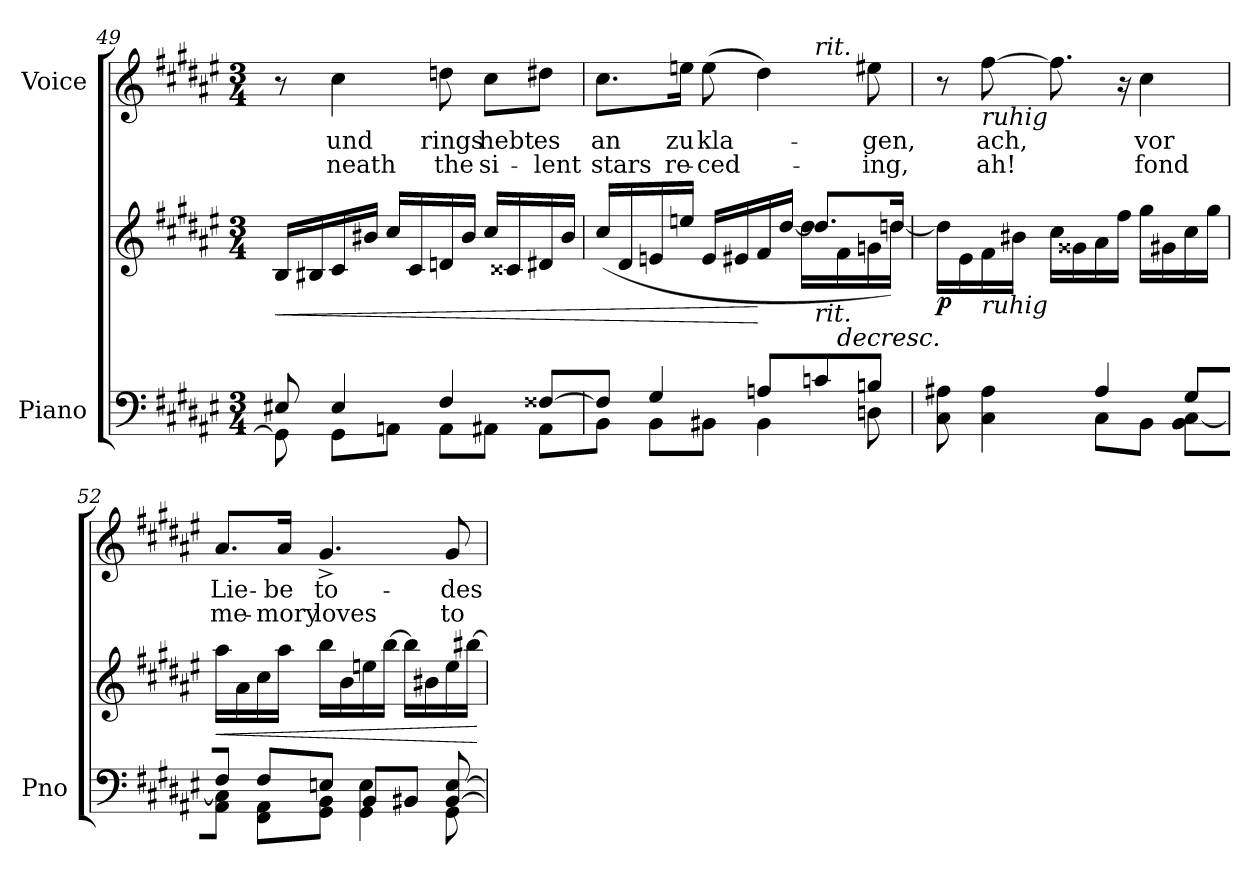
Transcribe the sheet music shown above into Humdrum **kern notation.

**kern	**kern	**dynam	**kern	**text	**text
*part2	*part2	*part2	*part1	*part1	*part1
*staff3	*staff2	*staff2/3	*staff1	*staff1	*staff1
*I"Piano	*	*	*I"Voice	*	*
*I'Pno	*	*	*	*	*
!!LO:LB:g=z
*clefF4	*clefG2	*	*clefG2	*	*
*k[f#c#g#d#a#e#]	*k[f#c#g#d#a#e#]	*	*k[f#c#g#d#a#e#]	*	*
*M3/4	*M3/4	*	*M3/4	*	*
=49	=49	=49	=49	=49	=49
*^	*	*	*	*	*
!	!	!	!LO:HP:b	!	!	!
8E#X/	8GG#\]	16B/LL	<	8r	.	.
.	.	16B#X/	.	.	.	.
!	!	!	!	!	!LO:LY:b	!LO:LY:b
4E#/	8GG#\L	16c#/	.	4cc#\	und	neath
.	.	16b#X/JJ	.	.	.	.
.	8AAn\J	16cc#/LL	.	.	.	.
.	.	16c#/	.	.	.	.
!	!	!	!	!	!LO:LY:b	!LO:LY:b
4F#/	8AA\L	16dn/	.	8ddn\	rings	the
.	.	16b#/JJ	.	.	.	.
!	!	!	!	!	!LO:LY:b	!LO:LY:b
.	8AA#X\J	16cc#/LL	.	8cc#\L	hebt	si-
.	.	16c##X/	.	.	.	.
!	!	!	!	!	!LO:LY:b	!LO:LY:b
[8F##X/L	8AA#\L	16d#X/	.	8dd#X\J	es	-lent
.	.	16b#/JJ	.	.	.	.
=50	=50	=50	=50	=50	=50	=50
*	*	*^	*	*	*	*
!	!	!	!	!	!	!LO:LY:b	!LO:LY:b
*	*	*	*	*	*^	*	*
8F##/J]	8BB\J	(16cc#/LL	4ryy	.	8.cc#\L	2ryy	an	stars
.	.	16d#/	.	.	.	.	.	.
4G#/	8BB\L	16en/	.	.	.	.	.	.
!	!	!	!	!	!	!	!LO:LY:b	!LO:LY:b
.	.	16een/JJ	.	.	16een\Jk	.	zu	re-
!	!	!	!	!	!	!	!LO:LY:b	!LO:LY:b
.	8BB#X\J	16e/LL	4ryy	.	(>8ee\	.	kla-	-ced-
.	.	16e#X/	.	.	.	.	.	.
8An/L	4BB#\	16f#/	.	[	4dd#\)	.	.	.
.	.	[16dd#/JJ	.	.	.	.	.	.
!	!	!	!	!	!	!LO:TX:a:i:t=rit.	!	!
!	!	!LO:TX:b:i:t=rit.	!	!	!	!	!	!
8cn/	.	8.dd#/L]	16dd#\LL	.	.	8ryy	.	.
!	!	!	!	!LO:HP:b	!	!	!	!
.	.	.	16f#\	>	.	.	.	.
!	!	!	!	!	!	!	!LO:LY:b	!LO:LY:b
8Bn/J	8Dn\	.	16gn\	.	8ee#X\	8ryy	-gen,	-ing,
.	.	16ddn/Jk	[>16dd\JJ)	.	.	.	.	.
*	*	*	*	*	*v	*v	*	*
!!LO:LB:g=z
=51	=51	=51	=51	=51	=51	=51	=51
!	!	!	!	!LO:DY:b	!	!	!
*	*	*v	*v	*	*	*	*
4.ryy	8C#\ 8A#X\	16ddn\LL]	p	8r	.	.
.	.	16e#\	.	.	.	.
!	!	!	!	!LO:TX:b:i:t=ruhig	!	!
!	!	!LO:TX:b:i:t=ruhig	!	!	!	!
!	!	!	!	!	!LO:LY:b	!LO:LY:b
.	4C#\ 4A#\	16f#\	.	[8ff#\	ach,	ah!
.	.	16b#X\JJ	.	.	.	.
.	.	16cc#\LL	.	8.ff#\]	.	.
.	.	16g##X\	.	.	.	.
4A#/	8C#\L	16a#\	.	.	.	.
.	.	16ff#\JJ	.	16r	.	.
!	!	!	!	!	!LO:LY:b	!LO:LY:b
.	8BB\J	16gg#\LL	.	4cc#\	vor	fond
.	.	16g#X\	.	.	.	.
8G#/L	8BB\ [8C#\L	16cc#\	.	.	.	.
.	.	16gg#\JJ	.	.	.	.
=52	=52	=52	=52	=52	=52	=52
!	!	!	!LO:HP:b	!	!LO:LY:b	!LO:LY:b
8F#/J	8AA#\ 8C#\]J	16aa#\LL	<	8.a#/L	Lie-	me-
.	.	16a#\	.	.	.	.
8F#/L	8FF#\ 8AA#\L	16cc#\	.	.	.	.
!	!	!	!	!	!LO:LY:b	!LO:LY:b
.	.	16aa#\JJ	]	16a#/Jk	-be	-mory
!	!	!	!	!	!LO:LY:b	!LO:LY:b
8En/J	8GG#\ 8BB\J	16bb\LL	.	4.g#^>/	to-	loves
.	.	16b\	.	.	.	.
8BB/L	4GG#\ 4E\	16een\	.	.	.	.
.	.	[16bb\JJ	.	.	.	.
8BB#X/J	.	16bb\LL]	.	.	.	.
.	.	16b#X\	.	.	.	.
!	!	!	!	!	!LO:LY:b	!LO:LY:b
[8BB#/ [8E/	8GG#\	16ee\	.	8g#/	-des-	to
.	.	[16bb#X\JJ	.	.	.	.
*v	*v	*	*	*	*	*
.	.	[	.	.	.
=	=	=	=	=	=
*-	*-	*-	*-	*-	*-
